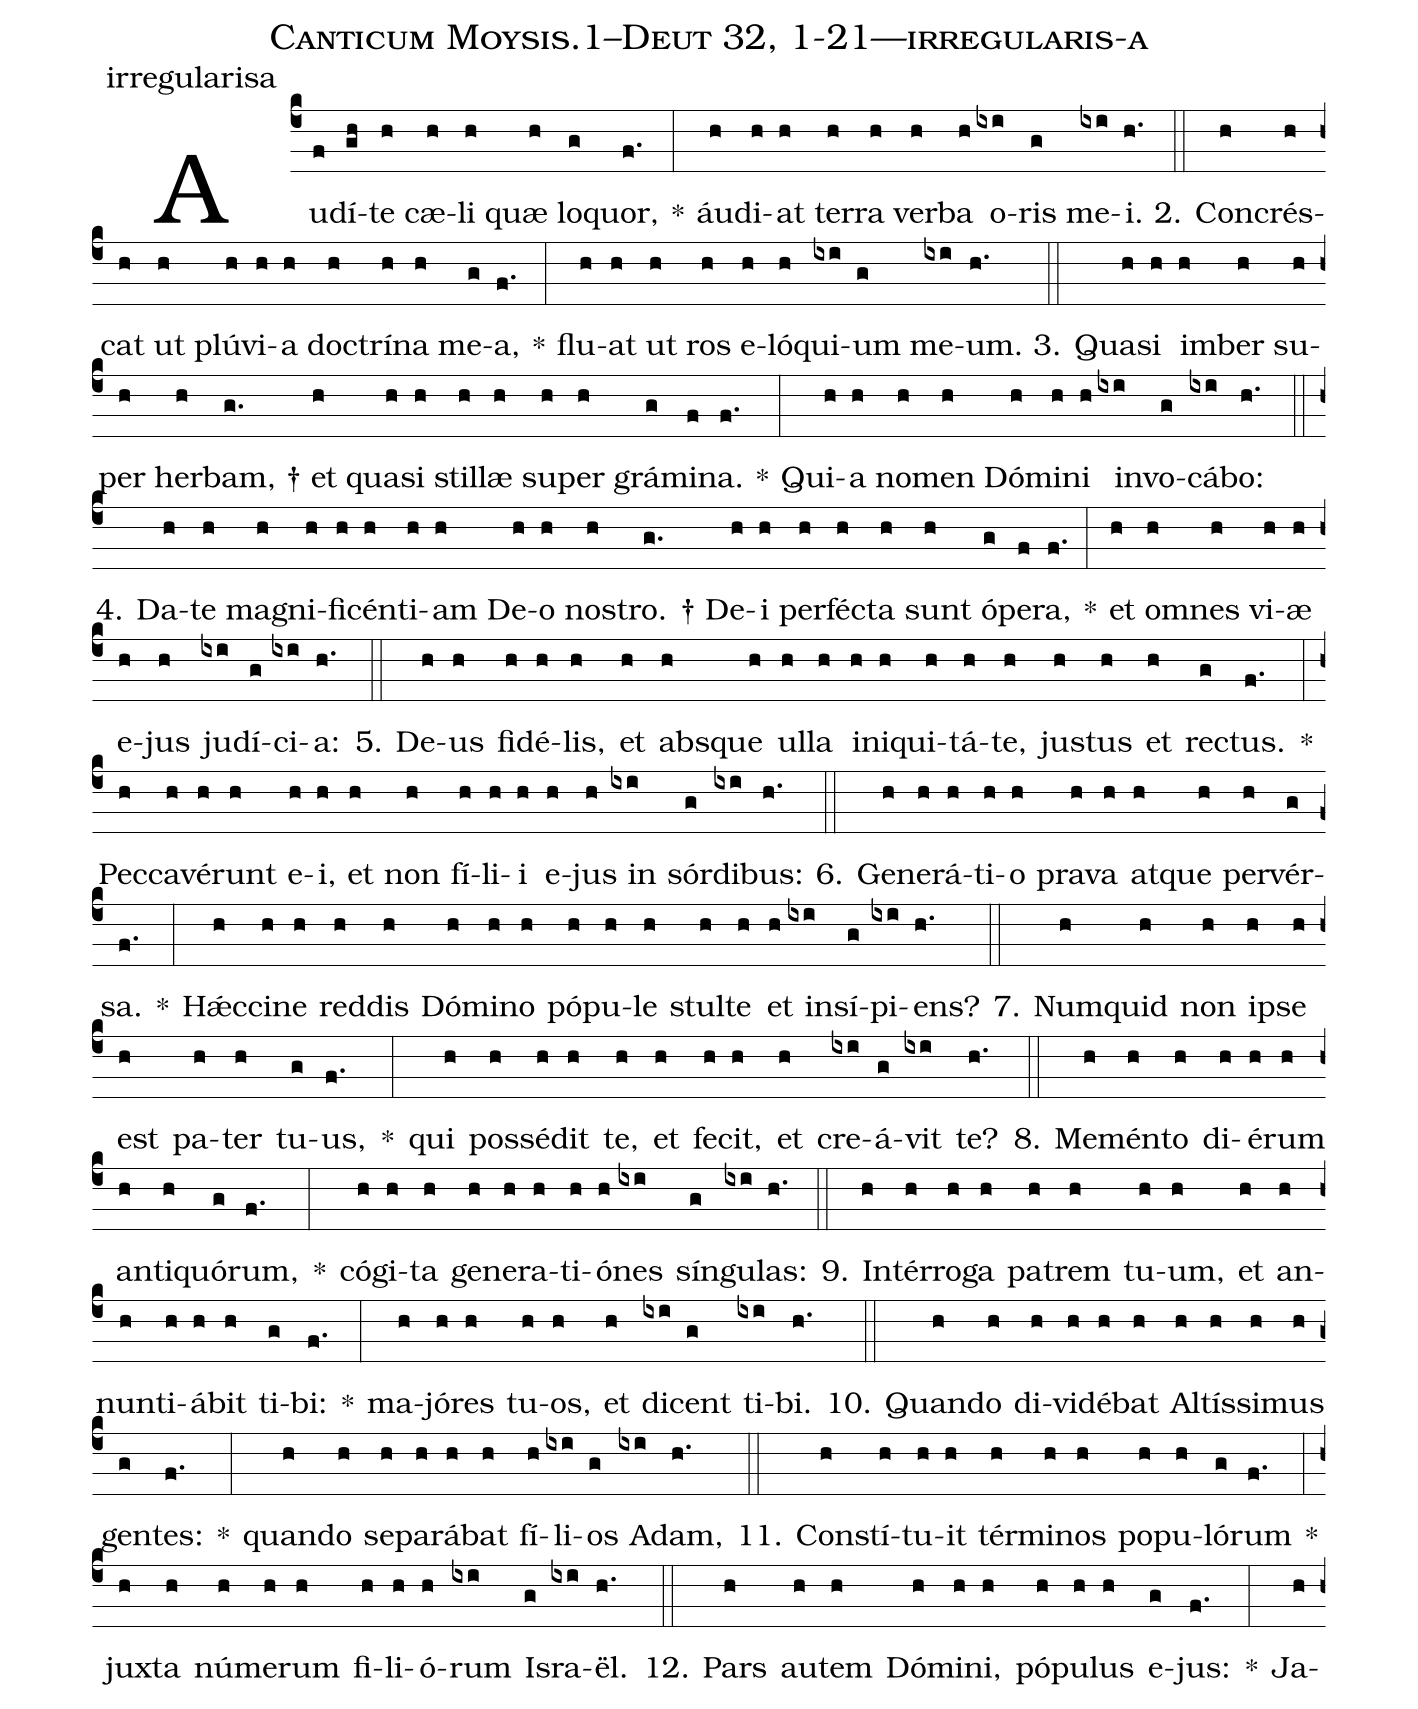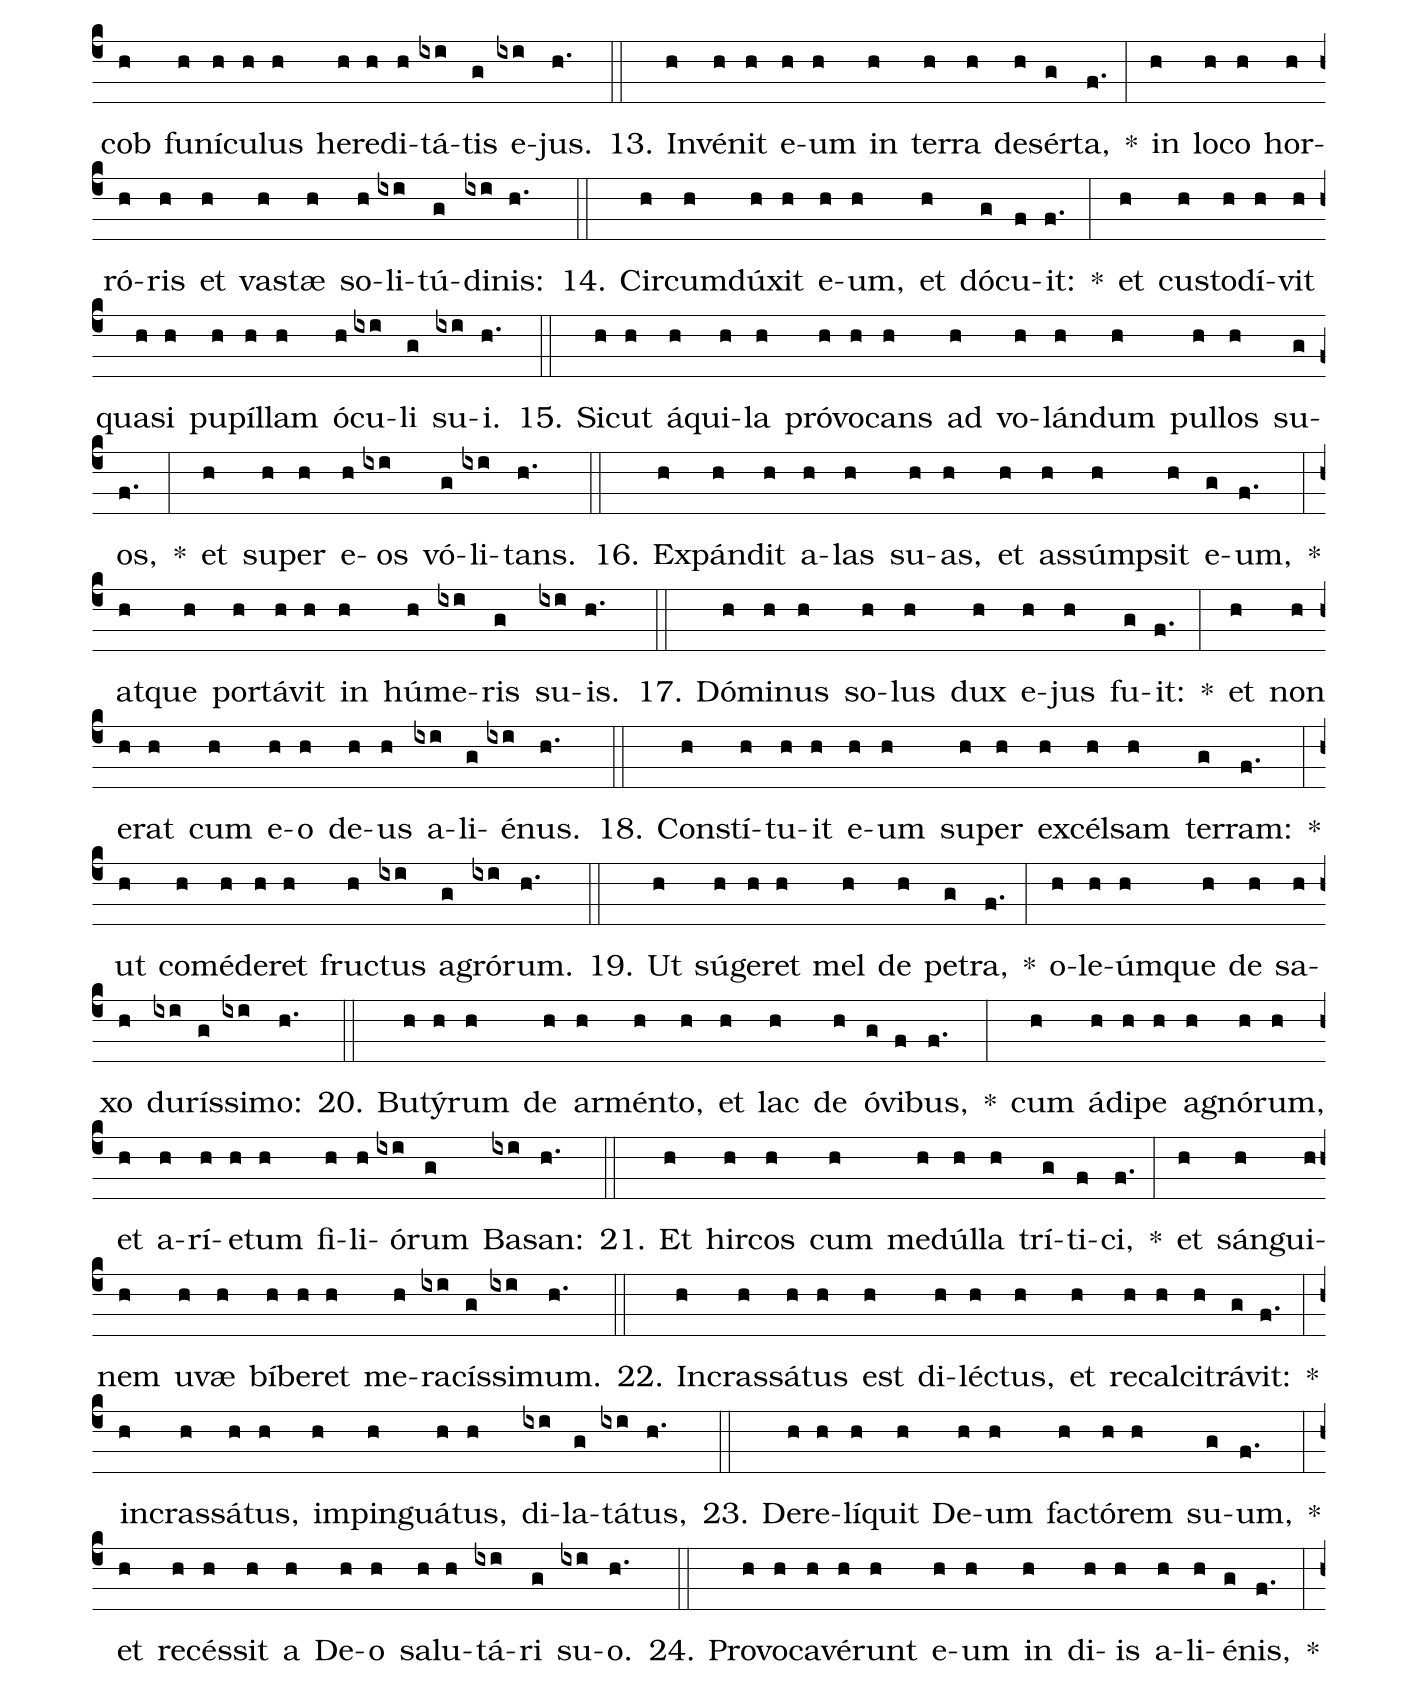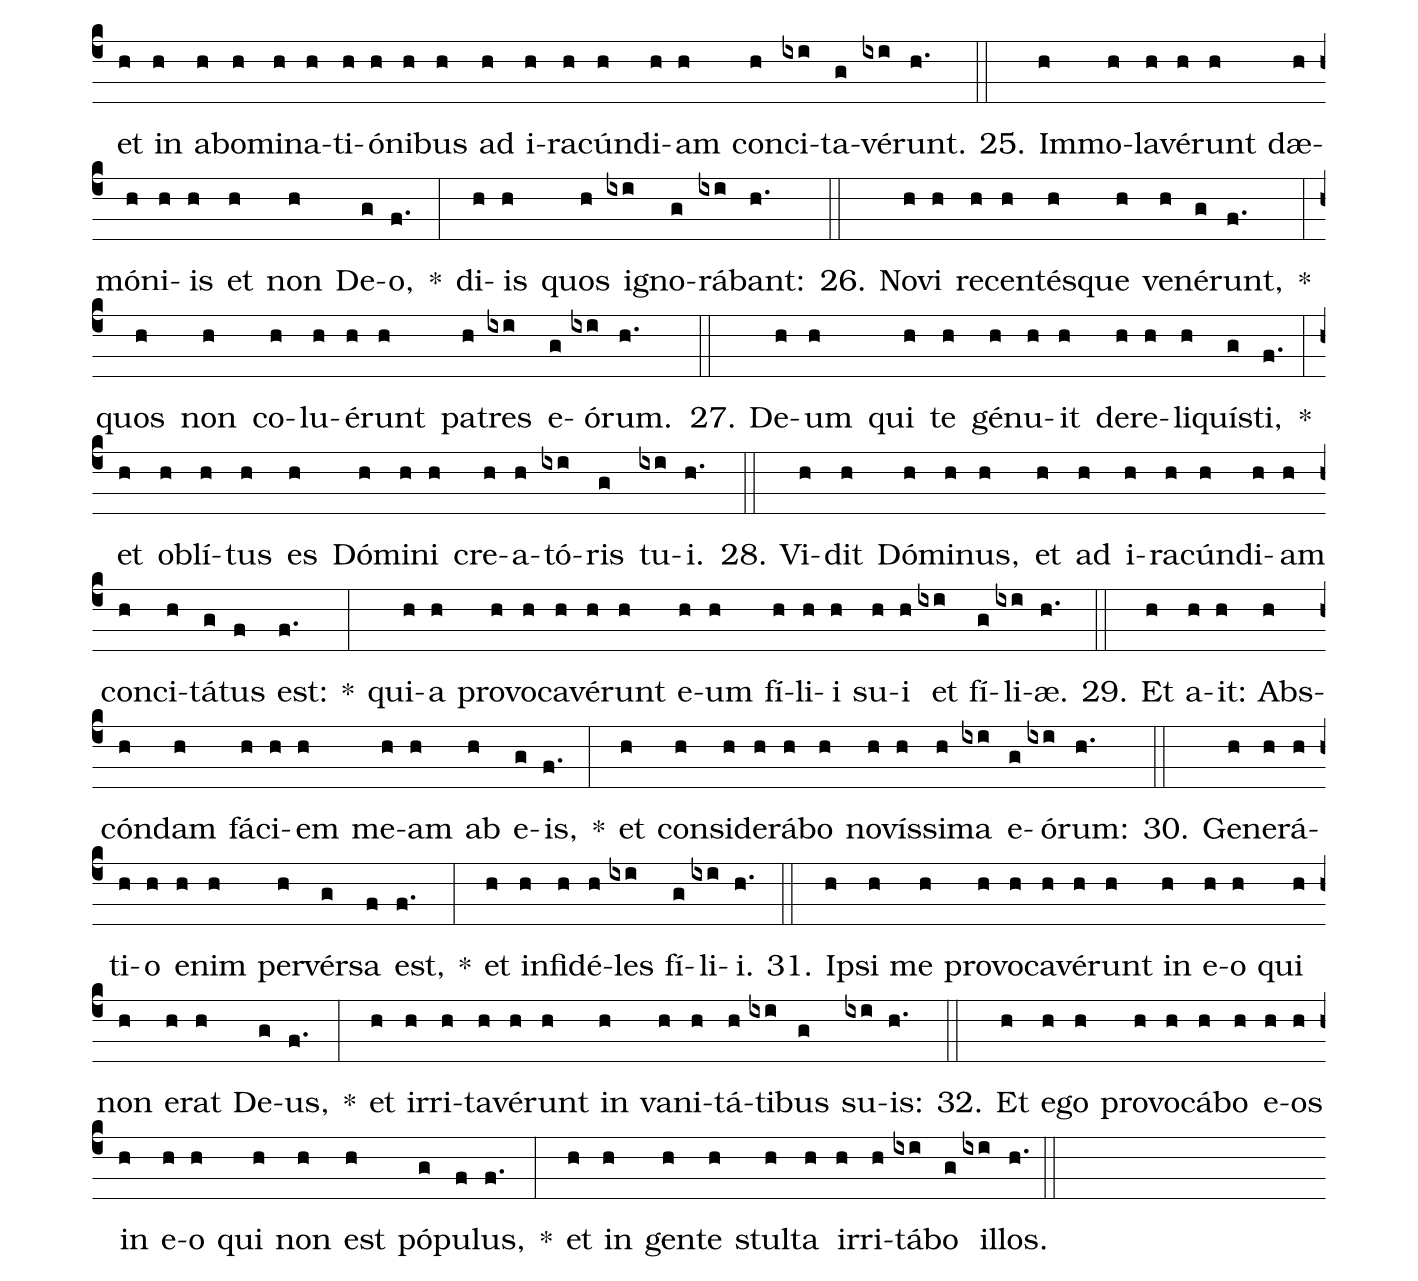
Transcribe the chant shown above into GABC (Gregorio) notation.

name: Canticum Moysis.1--Deut 32, 1-21---irregularis-a;
annotation: irregularisa;
%%
(c4)Au(f)dí(gh)te(h) cæ(h)li(h) quæ(h) lo(g)quor,(f.) *(:) áu(h)di(h)at(h) ter(h)ra(h) ver(h)ba(h) o(ixi)ris(g) me(ixi)i.(h.) (::)
2. Con(h)crés(h)cat(h) ut(h) plú(h)vi(h)a(h) doc(h)trí(h)na(h) me(g)a,(f.) *(:) flu(h)at(h) ut(h) ros(h) e(h)ló(h)qui(ixi)um(g) me(ixi)um.(h.) (::)
3. Qua(h)si(h) im(h)ber(h) su(h)per(h) her(h)bam, †(g.) et(h) qua(h)si(h) stil(h)læ(h) su(h)per(h) grá(g)mi(f)na.(f.) *(:) Qui(h)a(h) no(h)men(h) Dó(h)mi(h)ni(h) in(ixi)vo(g)cá(ixi)bo:(h.) (::)
4. Da(h)te(h) ma(h)gni(h)fi(h)cén(h)ti(h)am(h) De(h)o(h) nos(h)tro. †(g.) De(h)i(h) per(h)féc(h)ta(h) sunt(h) ó(g)pe(f)ra,(f.) *(:) et(h) om(h)nes(h) vi(h)æ(h) e(h)jus(h) ju(ixi)dí(g)ci(ixi)a:(h.) (::)
5. De(h)us(h) fi(h)dé(h)lis,(h) et(h) abs(h)que(h) ul(h)la(h) in(h)i(h)qui(h)tá(h)te,(h) jus(h)tus(h) et(h) rec(g)tus.(f.) *(:) Pec(h)ca(h)vé(h)runt(h) e(h)i,(h) et(h) non(h) fí(h)li(h)i(h) e(h)jus(h) in(ixi) sór(g)di(ixi)bus:(h.) (::)
6. Ge(h)ne(h)rá(h)ti(h)o(h) pra(h)va(h) at(h)que(h) per(h)vér(g)sa.(f.) *(:) Hǽc(h)ci(h)ne(h) red(h)dis(h) Dó(h)mi(h)no(h) pó(h)pu(h)le(h) stul(h)te(h) et(h) in(ixi)sí(g)pi(ixi)ens?(h.) (::)
7. Num(h)quid(h) non(h) ip(h)se(h) est(h) pa(h)ter(h) tu(g)us,(f.) *(:) qui(h) pos(h)sé(h)dit(h) te,(h) et(h) fe(h)cit,(h) et(h) cre(ixi)á(g)vit(ixi) te?(h.) (::)
8. Me(h)mén(h)to(h) di(h)é(h)rum(h) an(h)ti(h)quó(g)rum,(f.) *(:) có(h)gi(h)ta(h) ge(h)ne(h)ra(h)ti(h)ó(h)nes(ixi) sín(g)gu(ixi)las:(h.) (::)
9. In(h)tér(h)ro(h)ga(h) pa(h)trem(h) tu(h)um,(h) et(h) an(h)nun(h)ti(h)á(h)bit(h) ti(g)bi:(f.) *(:) ma(h)jó(h)res(h) tu(h)os,(h) et(h) di(ixi)cent(g) ti(ixi)bi.(h.) (::)
10. Quan(h)do(h) di(h)vi(h)dé(h)bat(h) Al(h)tís(h)si(h)mus(h) gen(g)tes:(f.) *(:) quan(h)do(h) se(h)pa(h)rá(h)bat(h) fí(h)li(ixi)os(g) A(ixi)dam,(h.) (::)
11. Con(h)stí(h)tu(h)it(h) tér(h)mi(h)nos(h) po(h)pu(h)ló(g)rum(f.) *(:) jux(h)ta(h) nú(h)me(h)rum(h) fi(h)li(h)ó(h)rum(ixi) Is(g)ra(ixi)ël.(h.) (::)
12. Pars(h) au(h)tem(h) Dó(h)mi(h)ni,(h) pó(h)pu(h)lus(h) e(g)jus:(f.) *(:) Ja(h)cob(h) fu(h)ní(h)cu(h)lus(h) he(h)re(h)di(h)tá(ixi)tis(g) e(ixi)jus.(h.) (::)
13. In(h)vé(h)nit(h) e(h)um(h) in(h) ter(h)ra(h) de(h)sér(g)ta,(f.) *(:) in(h) lo(h)co(h) hor(h)ró(h)ris(h) et(h) vas(h)tæ(h) so(h)li(ixi)tú(g)di(ixi)nis:(h.) (::)
14. Cir(h)cum(h)dú(h)xit(h) e(h)um,(h) et(h) dó(g)cu(f)it:(f.) *(:) et(h) cus(h)to(h)dí(h)vit(h) qua(h)si(h) pu(h)píl(h)lam(h) ó(h)cu(ixi)li(g) su(ixi)i.(h.) (::)
15. Sic(h)ut(h) á(h)qui(h)la(h) pró(h)vo(h)cans(h) ad(h) vo(h)lán(h)dum(h) pul(h)los(h) su(g)os,(f.) *(:) et(h) su(h)per(h) e(h)os(ixi) vó(g)li(ixi)tans.(h.) (::)
16. Ex(h)pán(h)dit(h) a(h)las(h) su(h)as,(h) et(h) as(h)súmp(h)sit(h) e(g)um,(f.) *(:) at(h)que(h) por(h)tá(h)vit(h) in(h) hú(h)me(ixi)ris(g) su(ixi)is.(h.) (::)
17. Dó(h)mi(h)nus(h) so(h)lus(h) dux(h) e(h)jus(h) fu(g)it:(f.) *(:) et(h) non(h) e(h)rat(h) cum(h) e(h)o(h) de(h)us(h) a(ixi)li(g)é(ixi)nus.(h.) (::)
18. Con(h)stí(h)tu(h)it(h) e(h)um(h) su(h)per(h) ex(h)cél(h)sam(h) ter(g)ram:(f.) *(:) ut(h) com(h)é(h)de(h)ret(h) fruc(h)tus(ixi) a(g)gró(ixi)rum.(h.) (::)
19. Ut(h) sú(h)ge(h)ret(h) mel(h) de(h) pe(g)tra,(f.) *(:) o(h)le(h)úm(h)que(h) de(h) sa(h)xo(h) du(ixi)rís(g)si(ixi)mo:(h.) (::)
20. Bu(h)tý(h)rum(h) de(h) ar(h)mén(h)to,(h) et(h) lac(h) de(h) ó(g)vi(f)bus,(f.) *(:) cum(h) á(h)di(h)pe(h) a(h)gnó(h)rum,(h) et(h) a(h)rí(h)e(h)tum(h) fi(h)li(h)ó(ixi)rum(g) Ba(ixi)san:(h.) (::)
21. Et(h) hir(h)cos(h) cum(h) me(h)dúl(h)la(h) trí(g)ti(f)ci,(f.) *(:) et(h) sán(h)gui(h)nem(h) u(h)væ(h) bí(h)be(h)ret(h) me(h)ra(ixi)cís(g)si(ixi)mum.(h.) (::)
22. In(h)cras(h)sá(h)tus(h) est(h) di(h)léc(h)tus,(h) et(h) re(h)cal(h)ci(h)trá(g)vit:(f.) *(:) in(h)cras(h)sá(h)tus,(h) im(h)pin(h)guá(h)tus,(h) di(ixi)la(g)tá(ixi)tus,(h.) (::)
23. De(h)re(h)lí(h)quit(h) De(h)um(h) fac(h)tó(h)rem(h) su(g)um,(f.) *(:) et(h) re(h)cés(h)sit(h) a(h) De(h)o(h) sa(h)lu(h)tá(ixi)ri(g) su(ixi)o.(h.) (::)
24. Pro(h)vo(h)ca(h)vé(h)runt(h) e(h)um(h) in(h) di(h)is(h) a(h)li(h)é(g)nis,(f.) *(:) et(h) in(h) ab(h)o(h)mi(h)na(h)ti(h)ó(h)ni(h)bus(h) ad(h) i(h)ra(h)cún(h)di(h)am(h) con(h)ci(ixi)ta(g)vé(ixi)runt.(h.) (::)
25. Im(h)mo(h)la(h)vé(h)runt(h) dæ(h)mó(h)ni(h)is(h) et(h) non(h) De(g)o,(f.) *(:) di(h)is(h) quos(h) i(ixi)gno(g)rá(ixi)bant:(h.) (::)
26. No(h)vi(h) re(h)cen(h)tés(h)que(h) ve(h)né(g)runt,(f.) *(:) quos(h) non(h) co(h)lu(h)é(h)runt(h) pa(h)tres(ixi) e(g)ó(ixi)rum.(h.) (::)
27. De(h)um(h) qui(h) te(h) gé(h)nu(h)it(h) de(h)re(h)li(h)quís(g)ti,(f.) *(:) et(h) ob(h)lí(h)tus(h) es(h) Dó(h)mi(h)ni(h) cre(h)a(h)tó(ixi)ris(g) tu(ixi)i.(h.) (::)
28. Vi(h)dit(h) Dó(h)mi(h)nus,(h) et(h) ad(h) i(h)ra(h)cún(h)di(h)am(h) con(h)ci(h)tá(g)tus(f) est:(f.) *(:) qui(h)a(h) pro(h)vo(h)ca(h)vé(h)runt(h) e(h)um(h) fí(h)li(h)i(h) su(h)i(h) et(ixi) fí(g)li(ixi)æ.(h.) (::)
29. Et(h) a(h)it:(h) Abs(h)cón(h)dam(h) fá(h)ci(h)em(h) me(h)am(h) ab(h) e(g)is,(f.) *(:) et(h) con(h)si(h)de(h)rá(h)bo(h) no(h)vís(h)si(h)ma(ixi) e(g)ó(ixi)rum:(h.) (::)
30. Ge(h)ne(h)rá(h)ti(h)o(h) e(h)nim(h) per(h)vér(g)sa(f) est,(f.) *(:) et(h) in(h)fi(h)dé(h)les(ixi) fí(g)li(ixi)i.(h.) (::)
31. Ip(h)si(h) me(h) pro(h)vo(h)ca(h)vé(h)runt(h) in(h) e(h)o(h) qui(h) non(h) e(h)rat(h) De(g)us,(f.) *(:) et(h) ir(h)ri(h)ta(h)vé(h)runt(h) in(h) va(h)ni(h)tá(h)ti(ixi)bus(g) su(ixi)is:(h.) (::)
32. Et(h) e(h)go(h) pro(h)vo(h)cá(h)bo(h) e(h)os(h) in(h) e(h)o(h) qui(h) non(h) est(h) pó(g)pu(f)lus,(f.) *(:) et(h) in(h) gen(h)te(h) stul(h)ta(h) ir(h)ri(h)tá(ixi)bo(g) il(ixi)los.(h.) (::)
